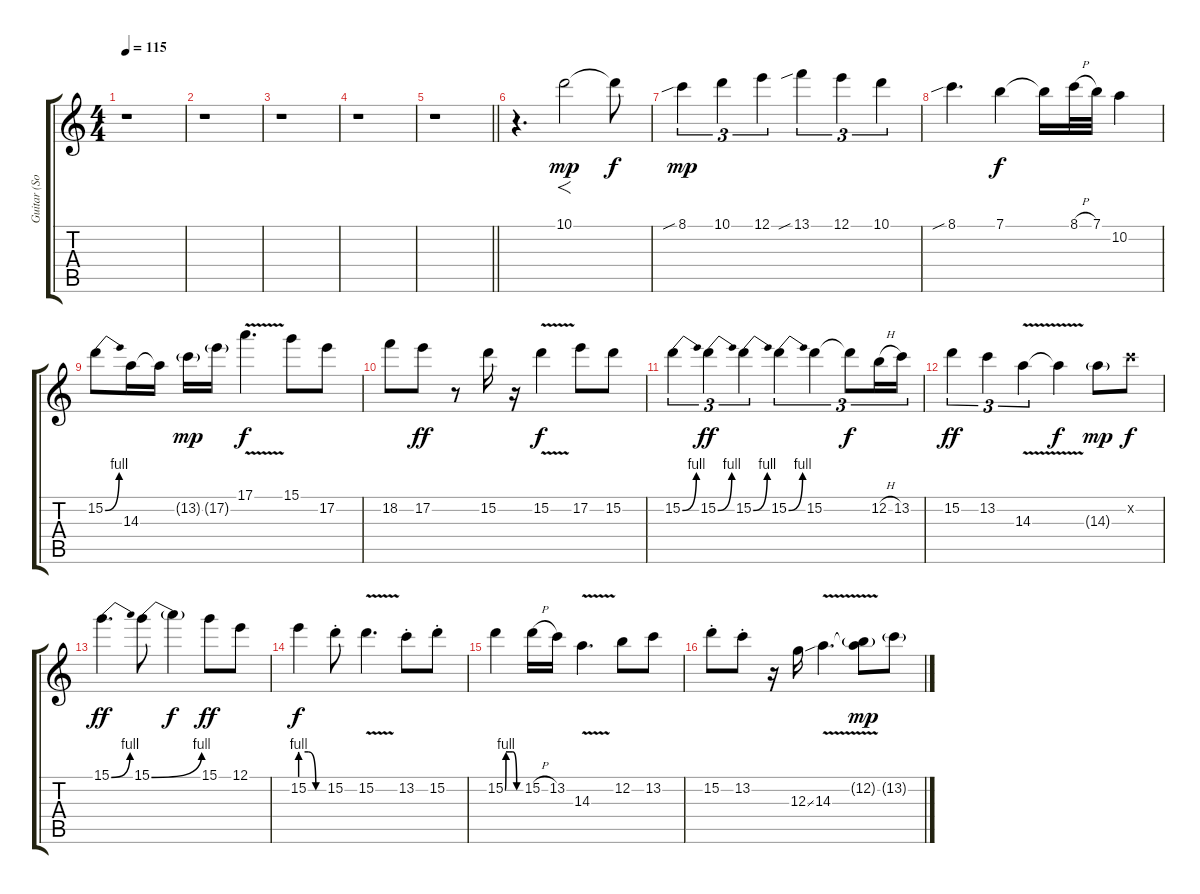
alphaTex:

\track ("Guitar (Solo)" "Guitar (So") {instrument overdrivenguitar}
\staff {score tabs}
\tuning (E4 B3 G3 D3 A2 E2) {hide}
\ts (4 4)
\tempo 115
\clef g2
\ks c
r.1{dy f} |
r.1 |
r.1 |
r.1 |
\barLineRight lightlight
r.1 |
\section ("" "")
r.4{d volume 12} 10.1.2{f dy mp} 10.1{t}.8{dy f} |
8.1{sib}.4{tu (3 2) dy mp} 10.1.4{tu (3 2)} 12.1.4{tu (3 2)} 13.1{sib}.4{tu (3 2)} 12.1.4{tu (3 2)} 10.1.4{tu (3 2)} |
8.1{sib}.4{d} 7.1.4{dy f} 7.1{t}.16 8.1{h}.32 7.1.32 10.2.4 |
15.2{be (bend 0 0 60 4)}.8 14.3.16 14.3{t}.16 13.2{g}.16{dy mp} 17.2{g}.16 17.1{v}.4{d dy f} 15.1.8 17.2.8 |
18.2.8 17.2.8{dy ff} r.8 15.2.16 r.16 15.2{v}.4{dy f} 17.2.8 15.2.8 |
15.2{be (bend 0 0 60 4)}.4{tu (3 2)} 15.2{be (bend 0 0 60 4)}.4{tu (3 2) dy ff} 15.2{be (bend 0 0 60 4)}.4{tu (3 2)} 15.2{be (bend 0 0 60 4)}.4{tu (3 2)} 15.2.4{tu (3 2)} 15.2{t}.8{tu (3 2) dy f} 12.2{h}.16{tu (3 2)} 13.2.16{tu (3 2)} |
15.2.4{tu (3 2) dy ff} 13.2.4{tu (3 2)} 14.3{v}.4{tu (3 2)} 14.3{t}.4{dy f} 14.3{g}.8{dy mp} 13.2{x}.8{dy f} |
15.1{be (bend 0 0 60 4)}.4{d dy ff} 15.1{be (bend 0 0 60 4)}.8 15.1{t}.4{dy f} 15.1.8{dy ff} 12.1.8 |
15.2{be (custom 0 4 20 4 40 0 60 0)}.4{dy f} 15.2{st}.8 15.2{v}.4{d} 13.2{st}.8 15.2{st}.8 |
15.2{be (custom 0 0 3 4 15 4 30 4 45 0 60 0)}.4 15.2{h}.16 13.2.16 14.3{v}.4{d} 12.2.8 13.2.8 |
15.2{st}.8 13.2{st}.8 r.16 12.3{ss}.16 14.3{v}.4{d} (12.2{g} 14.3{t}).8{dy mp} 13.2{g}.8
